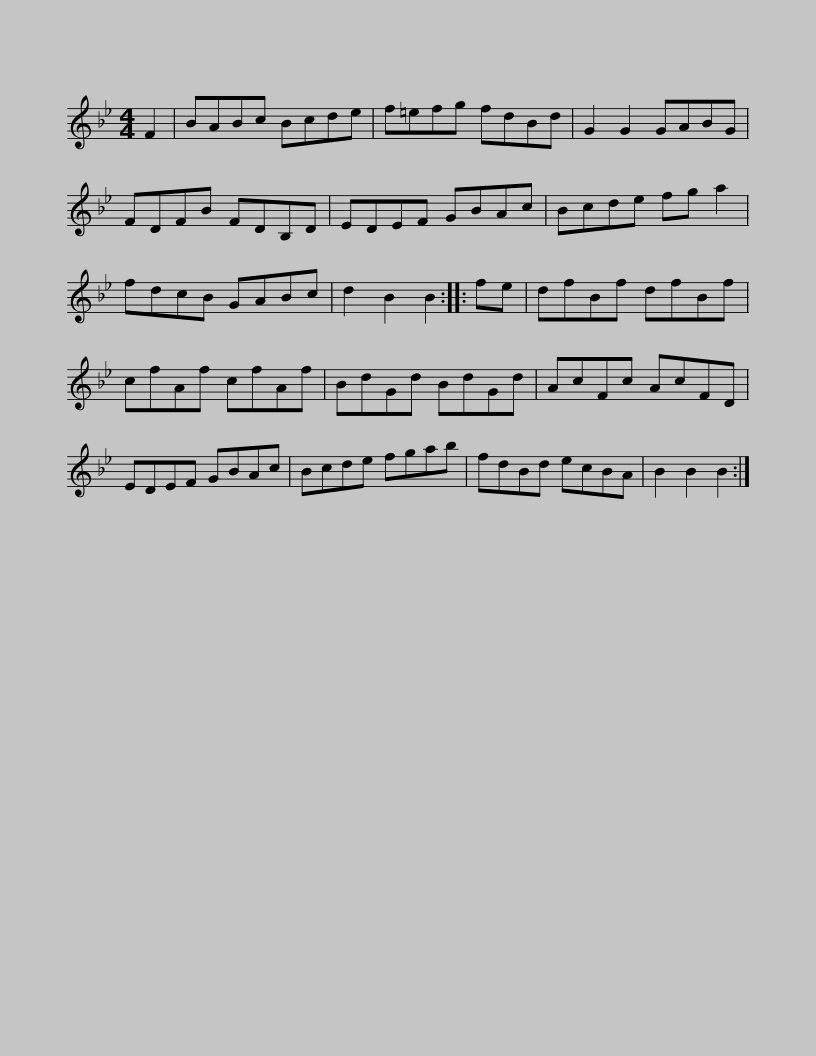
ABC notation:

X:1
L:1/8
M:4/4
I:linebreak $
K:Bb
V:1 treble
V:1
 F2 | BABc Bcde | f=efg fdBd | G2 G2 GABG | FDFB FDB,D | %5
 EDEF GBAc |$ Bcde fg a2 | fdcB GABc | d2 B2 B2 :: fe | %10
 dfBf dfBf | cfAf cfAf | BdGd BdGd |$ AcFc AcFD | EDEF GBAc | %15
 Bcde fgab | fdBd ecBA | B2 B2 B2 :| %18
